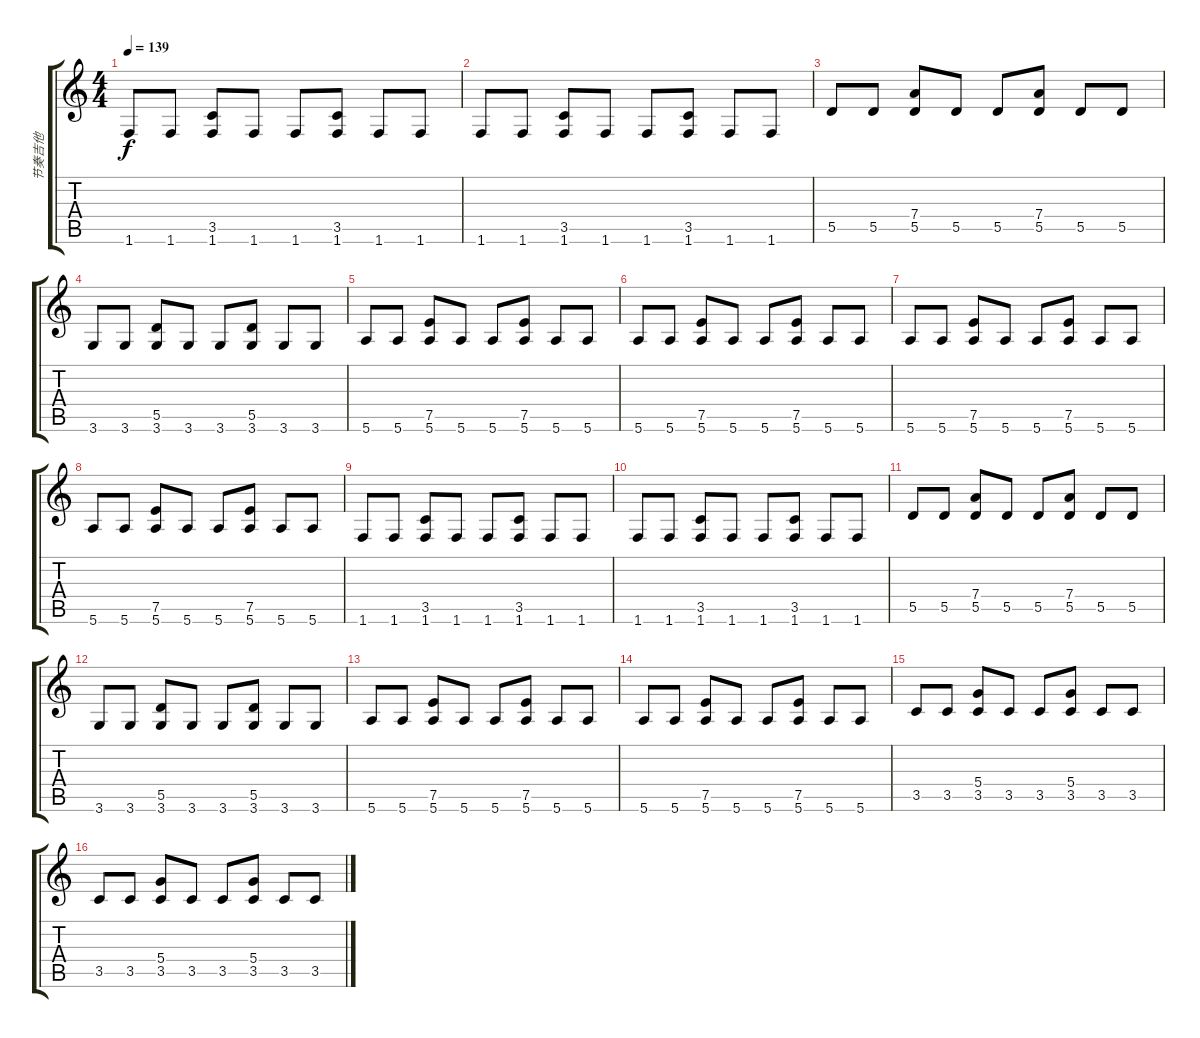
\track ("节奏吉他" "节奏吉他") {instrument distortionguitar}
\staff {score tabs}
\tuning (E4 B3 G3 D3 A2 E2) {hide}
\ts (4 4)
\tempo 139
\clef g2
\ks c
1.6.8{dy f} 1.6.8 (3.5 1.6).8 1.6.8 1.6.8 (3.5 1.6).8 1.6.8 1.6.8 |
1.6.8 1.6.8 (3.5 1.6).8 1.6.8 1.6.8 (3.5 1.6).8 1.6.8 1.6.8 |
5.5.8 5.5.8 (7.4 5.5).8 5.5.8 5.5.8 (7.4 5.5).8 5.5.8 5.5.8 |
3.6.8 3.6.8 (5.5 3.6).8 3.6.8 3.6.8 (5.5 3.6).8 3.6.8 3.6.8 |
5.6.8 5.6.8 (7.5 5.6).8 5.6.8 5.6.8 (7.5 5.6).8 5.6.8 5.6.8 |
5.6.8 5.6.8 (7.5 5.6).8 5.6.8 5.6.8 (7.5 5.6).8 5.6.8 5.6.8 |
5.6.8 5.6.8 (7.5 5.6).8 5.6.8 5.6.8 (7.5 5.6).8 5.6.8 5.6.8 |
5.6.8 5.6.8 (7.5 5.6).8 5.6.8 5.6.8 (7.5 5.6).8 5.6.8 5.6.8 |
1.6.8 1.6.8 (3.5 1.6).8 1.6.8 1.6.8 (3.5 1.6).8 1.6.8 1.6.8 |
1.6.8 1.6.8 (3.5 1.6).8 1.6.8 1.6.8 (3.5 1.6).8 1.6.8 1.6.8 |
5.5.8 5.5.8 (7.4 5.5).8 5.5.8 5.5.8 (7.4 5.5).8 5.5.8 5.5.8 |
3.6.8 3.6.8 (5.5 3.6).8 3.6.8 3.6.8 (5.5 3.6).8 3.6.8 3.6.8 |
5.6.8 5.6.8 (7.5 5.6).8 5.6.8 5.6.8 (7.5 5.6).8 5.6.8 5.6.8 |
5.6.8 5.6.8 (7.5 5.6).8 5.6.8 5.6.8 (7.5 5.6).8 5.6.8 5.6.8 |
3.5.8 3.5.8 (5.4 3.5).8 3.5.8 3.5.8 (5.4 3.5).8 3.5.8 3.5.8 |
3.5.8 3.5.8 (5.4 3.5).8 3.5.8 3.5.8 (5.4 3.5).8 3.5.8 3.5.8
